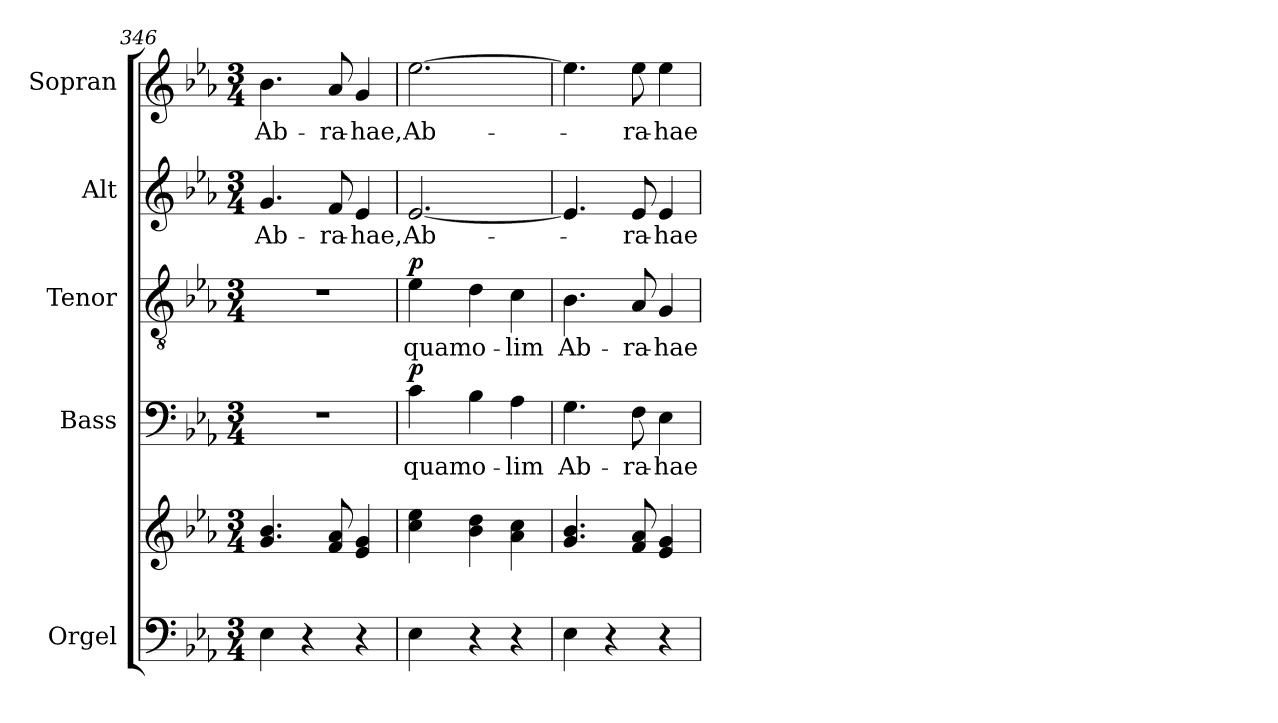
**kern	**kern	**kern	**text	**dynam	**kern	**text	**dynam	**kern	**text	**kern	**text
*part5	*part5	*part4	*part4	*part4	*part3	*part3	*part3	*part2	*part2	*part1	*part1
*staff6	*staff5	*staff4	*staff4	*staff4	*staff3	*staff3	*staff3	*staff2	*staff2	*staff1	*staff1
*I"Orgel	*	*I"Bass	*	*	*I"Tenor	*	*	*I"Alt	*	*I"Sopran	*
*I'Org.	*	*I'B.	*	*	*I'T.	*	*	*I'A.	*	*I'S.	*
*clefF4	*clefG2	*clefF4	*	*	*clefGv2	*	*	*clefG2	*	*clefG2	*
*k[b-e-a-]	*k[b-e-a-]	*k[b-e-a-]	*	*	*k[b-e-a-]	*	*	*k[b-e-a-]	*	*k[b-e-a-]	*
*E-:	*E-:	*E-:	*	*	*E-:	*	*	*E-:	*	*E-:	*
*M3/4	*M3/4	*M3/4	*	*	*M3/4	*	*	*M3/4	*	*M3/4	*
=346	=346	=346	=346	=346	=346	=346	=346	=346	=346	=346	=346
!	!	!	!	!	!	!	!	!	!LO:LY:b	!	!LO:LY:b
4E-\	4.g/ 4.b-/	2.r	.	.	2.r	.	.	4.g/	Ab-	4.b-\	Ab-
4r	.	.	.	.	.	.	.	.	.	.	.
!	!	!	!	!	!	!	!	!	!LO:LY:b	!	!LO:LY:b
.	8f/ 8a-/	.	.	.	.	.	.	8f/	-ra-	8a-/	-ra-
!	!	!	!	!	!	!	!	!	!LO:LY:b	!	!LO:LY:b
4r	4e-/ 4g/	.	.	.	.	.	.	4e-/	-hae,	4g/	-hae,
!!LO:LB:g=z
=347	=347	=347	=347	=347	=347	=347	=347	=347	=347	=347	=347
!	!	!	!LO:LY:b	!LO:DY:a	!	!LO:LY:b	!LO:DY:a	!	!LO:LY:b	!	!LO:LY:b
4E-\	4cc\ 4ee-\	4c\	quam	p	4e-\	quam	p	[2.e-/	Ab-	[2.ee-\	Ab-
!	!	!	!LO:LY:b	!	!	!LO:LY:b	!	!	!	!	!
4r	4b-\ 4dd\	4B-\	o-	.	4d\	o-	.	.	.	.	.
!	!	!	!LO:LY:b	!	!	!LO:LY:b	!	!	!	!	!
4r	4a-\ 4cc\	4A-\	-lim	.	4c\	-lim	.	.	.	.	.
=348	=348	=348	=348	=348	=348	=348	=348	=348	=348	=348	=348
!	!	!	!LO:LY:b	!	!	!LO:LY:b	!	!	!	!	!
4E-\	4.g/ 4.b-/	4.G\	Ab-	.	4.B-\	Ab-	.	4.e-/]	.	4.ee-\]	.
4r	.	.	.	.	.	.	.	.	.	.	.
!	!	!	!LO:LY:b	!	!	!LO:LY:b	!	!	!LO:LY:b	!	!LO:LY:b
.	8f/ 8a-/	8F\	-ra-	.	8A-/	-ra-	.	8e-/	-ra-	8ee-\	-ra-
!	!	!	!LO:LY:b	!	!	!LO:LY:b	!	!	!LO:LY:b	!	!LO:LY:b
4r	4e-/ 4g/	4E-\	-hae	.	4G/	-hae	.	4e-/	-hae	4ee-\	-hae
=	=	=	=	=	=	=	=	=	=	=	=
*-	*-	*-	*-	*-	*-	*-	*-	*-	*-	*-	*-
